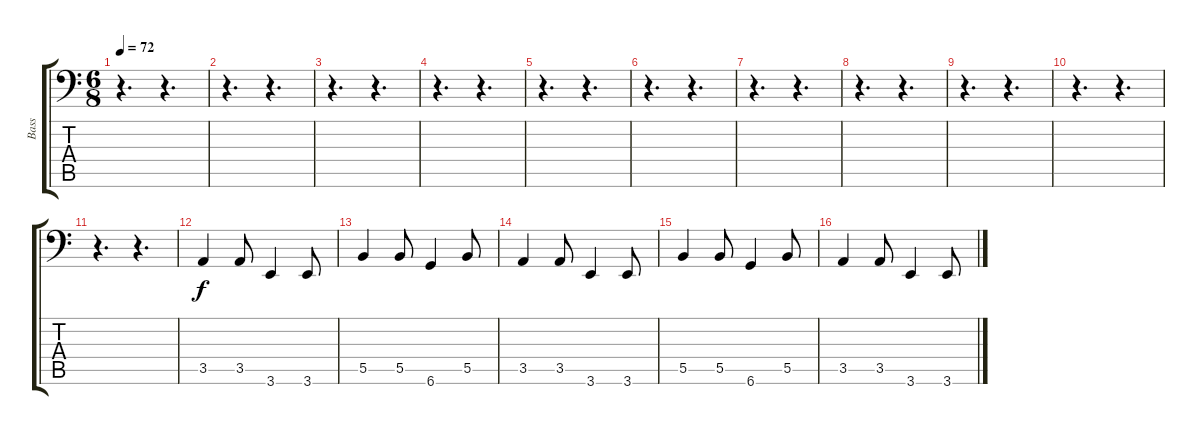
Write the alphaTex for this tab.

\track ("Bass" "Bass") {instrument electricbasspick}
\staff {score tabs}
\tuning (Db3 Ab2 E2 B1 Gb1 Db1) {hide}
\ts (6 8)
\tempo 72
\clef f4
\ks c
r.4{d dy f instrument electricbasspick} r.4{d} |
r.4{d} r.4{d} |
r.4{d} r.4{d} |
r.4{d} r.4{d} |
r.4{d} r.4{d} |
r.4{d} r.4{d} |
r.4{d} r.4{d} |
r.4{d} r.4{d} |
r.4{d} r.4{d} |
r.4{d} r.4{d} |
r.4{d} r.4{d} |
3.5.4 3.5.8 3.6.4 3.6.8 |
5.5.4 5.5.8 6.6.4 5.5.8 |
3.5.4 3.5.8 3.6.4 3.6.8 |
5.5.4 5.5.8 6.6.4 5.5.8 |
3.5.4 3.5.8 3.6.4 3.6.8
